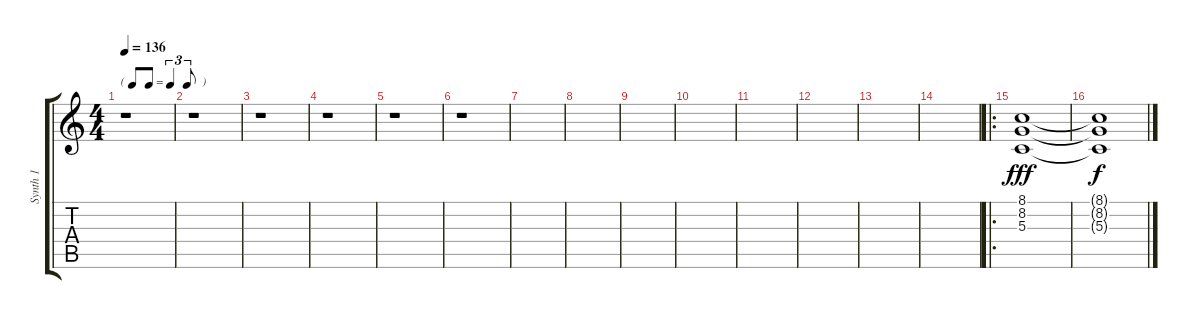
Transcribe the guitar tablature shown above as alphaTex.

\track ("Synth 1" "Synth 1") {instrument stringensemble2}
\staff {score tabs}
\tuning (E4 B3 G3 D3 A2 E2) {hide}
\ts (4 4)
\tf triplet8th
\tempo 136
\clef g2
\ks c
r.1{dy f} |
r.1 |
r.1 |
r.1 |
r.1 |
r.1 |
|
|
|
|
|
|
|
|
\ro
(8.1 8.2 5.3).1{dy fff} |
(8.1{t} 8.2{t} 5.3{t}).1{dy f}
